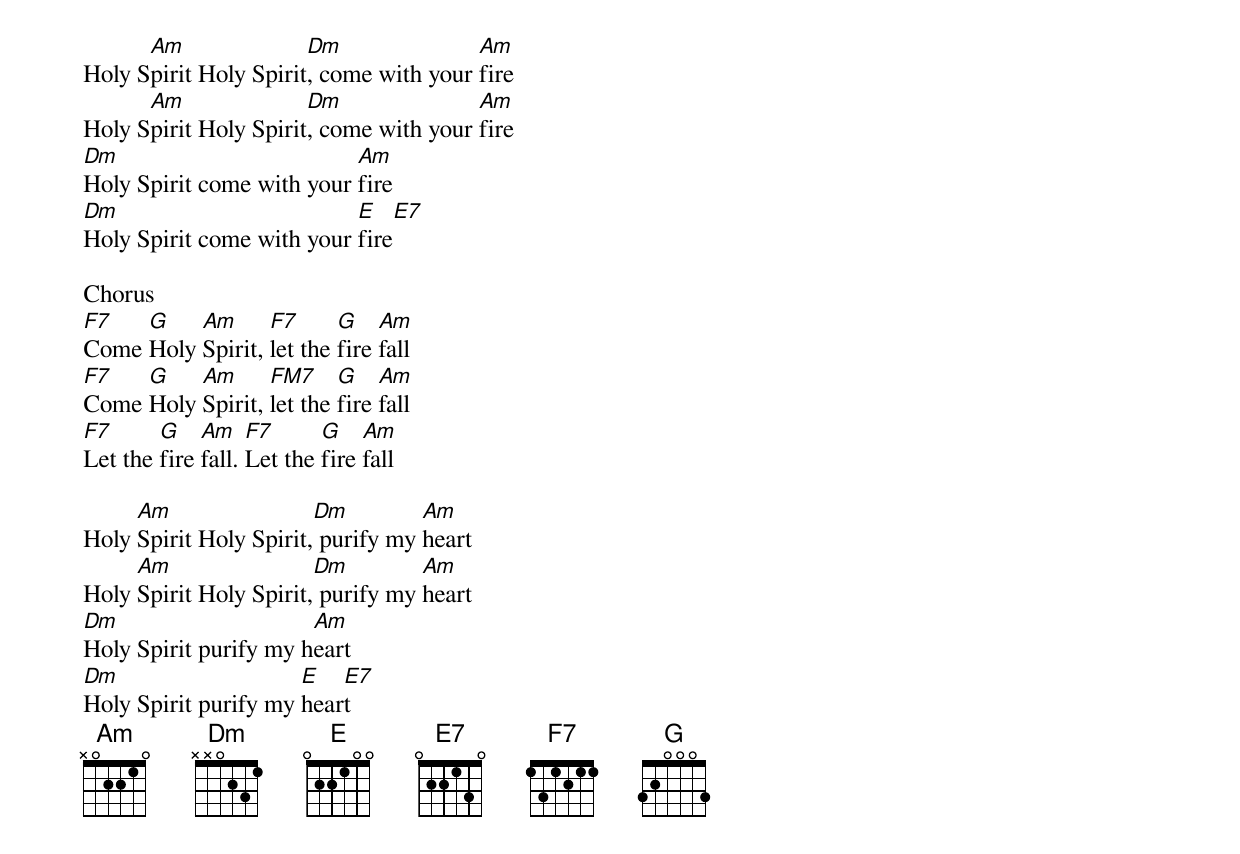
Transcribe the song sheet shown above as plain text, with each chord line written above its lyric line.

      Am               Dm               Am
Holy Spirit Holy Spirit, come with your fire
      Am               Dm               Am
Holy Spirit Holy Spirit, come with your fire
Dm                         Am
Holy Spirit come with your fire
Dm                         E   E7
Holy Spirit come with your fire

Chorus
F7   G    Am      F7      G    Am
Come Holy Spirit, let the fire fall
F7   G    Am      FM7     G    Am
Come Holy Spirit, let the fire fall
F7      G    Am    F7      G    Am
Let the fire fall. Let the fire fall

     Am                 Dm         Am
Holy Spirit Holy Spirit, purify my heart
     Am                 Dm         Am
Holy Spirit Holy Spirit, purify my heart
Dm                     Am
Holy Spirit purify my heart
Dm                    E   E7
Holy Spirit purify my heart
